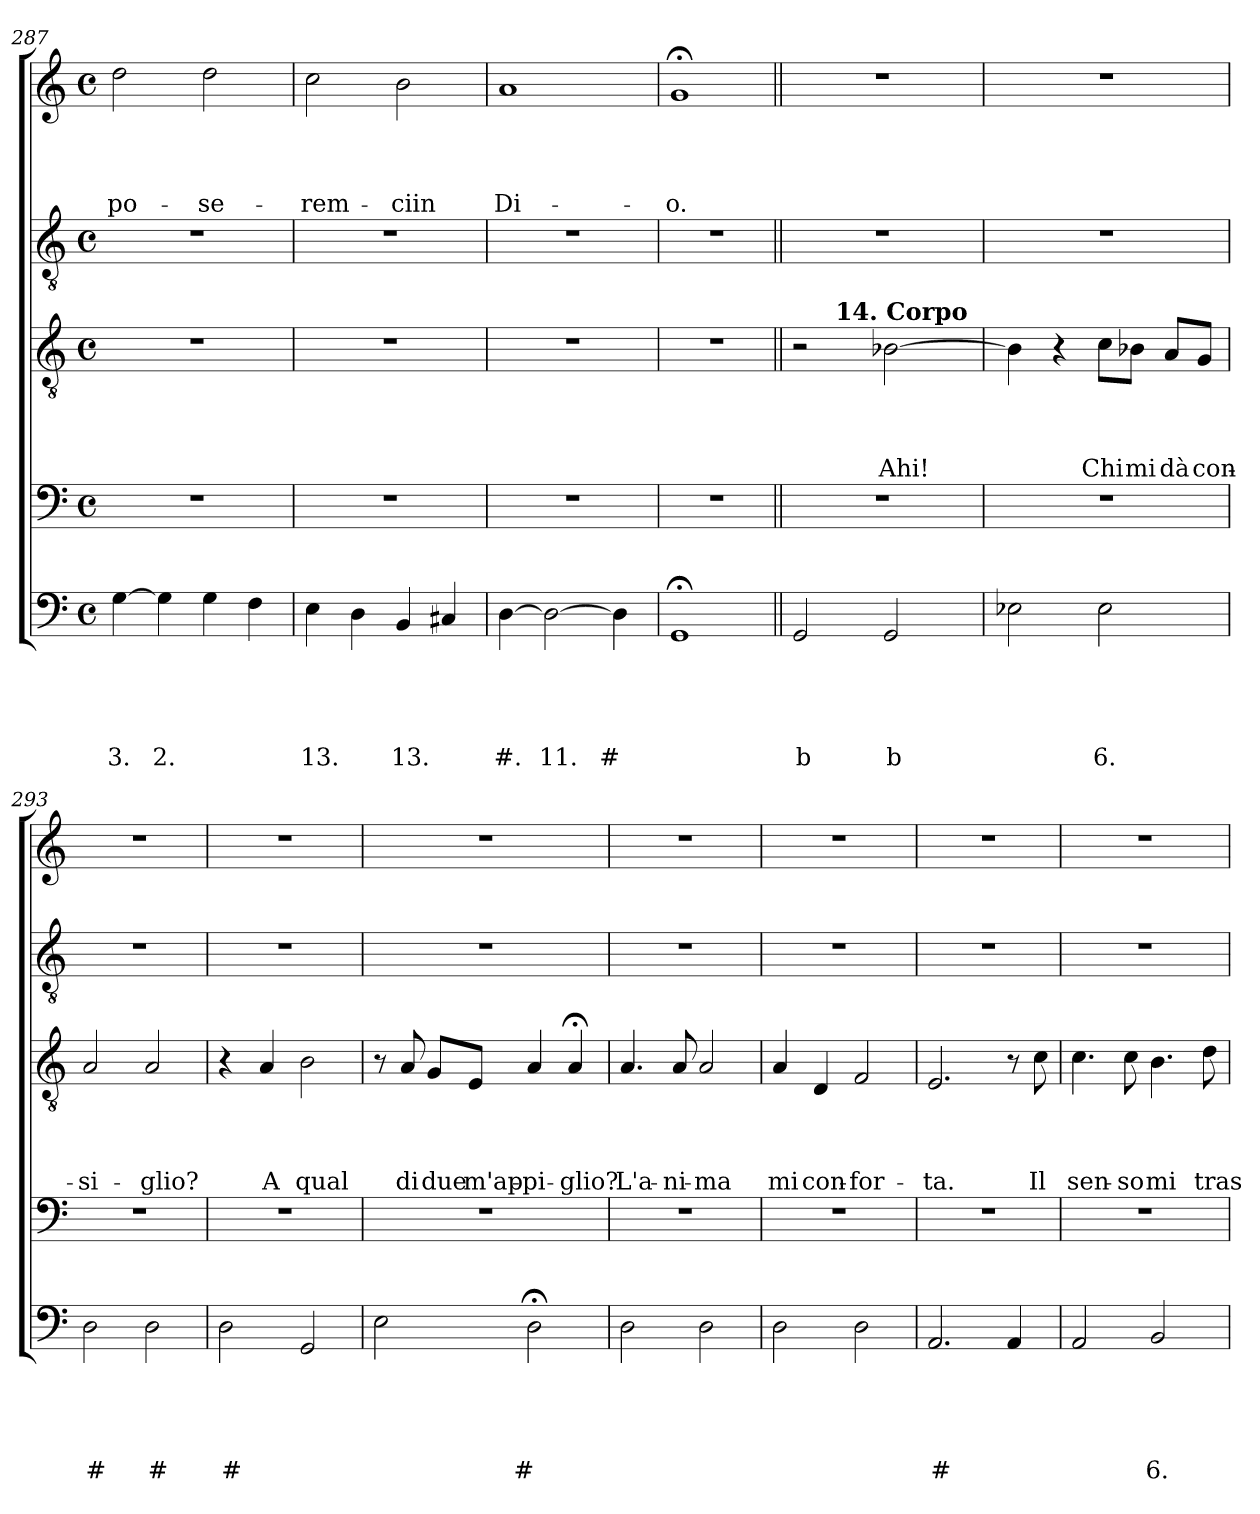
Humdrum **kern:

**kern	**text	**text	**text	**text	**text	**kern	**kern	**text	**text	**text	**text	**kern	**kern	**text	**text	**text	**text
*part5	*part5	*part5	*part5	*part5	*part5	*part4	*part3	*part3	*part3	*part3	*part3	*part2	*part1	*part1	*part1	*part1	*part1
*staff5	*staff5	*staff5	*staff5	*staff5	*staff5	*staff4	*staff3	*staff3	*staff3	*staff3	*staff3	*staff2	*staff1	*staff1	*staff1	*staff1	*staff1
*clefF4	*	*	*	*	*	*clefF4	*clefGv2	*	*	*	*	*clefGv2	*clefG2	*	*	*	*
*k[]	*	*	*	*	*	*k[]	*k[]	*	*	*	*	*k[]	*k[]	*	*	*	*
*C:	*	*	*	*	*	*C:	*C:	*	*	*	*	*C:	*C:	*	*	*	*
*M4/4	*	*	*	*	*	*M4/4	*M4/4	*	*	*	*	*M4/4	*M4/4	*	*	*	*
*met(c)	*	*	*	*	*	*met(c)	*met(c)	*	*	*	*	*met(c)	*met(c)	*	*	*	*
=287	=287	=287	=287	=287	=287	=287	=287	=287	=287	=287	=287	=287	=287	=287	=287	=287	=287
[4G\	.	.	.	.	3.	1r	1r	.	.	.	.	1r	2dd\	.	.	.	-po-
4G\]	.	.	.	.	2.	.	.	.	.	.	.	.	.	.	.	.	.
4G\	.	.	.	.	.	.	.	.	.	.	.	.	2dd\	.	.	.	-se-
4F\	.	.	.	.	.	.	.	.	.	.	.	.	.	.	.	.	.
=288	=288	=288	=288	=288	=288	=288	=288	=288	=288	=288	=288	=288	=288	=288	=288	=288	=288
4E\	.	.	.	.	13.	1r	1r	.	.	.	.	1r	2cc\	.	.	.	-rem-
4D\	.	.	.	.	.	.	.	.	.	.	.	.	.	.	.	.	.
4BB/	.	.	.	.	13.	.	.	.	.	.	.	.	2b\	.	.	.	-ciin
4C#X/	.	.	.	.	.	.	.	.	.	.	.	.	.	.	.	.	.
=289	=289	=289	=289	=289	=289	=289	=289	=289	=289	=289	=289	=289	=289	=289	=289	=289	=289
[4D\	.	.	.	.	#.	1r	1r	.	.	.	.	1r	1a	.	.	.	Di-
2D\_	.	.	.	.	11.	.	.	.	.	.	.	.	.	.	.	.	.
4D\]	.	.	.	.	#	.	.	.	.	.	.	.	.	.	.	.	.
=290	=290	=290	=290	=290	=290	=290	=290	=290	=290	=290	=290	=290	=290	=290	=290	=290	=290
1GG;<	.	.	.	.	.	1r	1r	.	.	.	.	1r	1g;<	.	.	.	-o.
!!LO:LB:g=z
=291||	=291||	=291||	=291||	=291||	=291||	=291||	=291||	=291||	=291||	=291||	=291||	=291||	=291||	=291||	=291||	=291||	=291||
*	*	*	*	*	*	*	*^	*	*	*	*	*	*	*	*	*	*
2GG/	.	.	.	.	b	1r	2r	8..ryy	.	.	.	.	1r	1r	.	.	.	.
!	!	!	!	!	!	!	!	!LO:TX:a:B:t=14. Corpo	!	!	!	!	!	!	!	!	!	!
.	.	.	.	.	.	.	.	2ryy	.	.	.	.	.	.	.	.	.	.
2GG/	.	.	.	.	b	.	[2B-X\	.	.	.	.	Ahi!	.	.	.	.	.	.
.	.	.	.	.	.	.	.	4ryy	.	.	.	.	.	.	.	.	.	.
.	.	.	.	.	.	.	.	32ryy	.	.	.	.	.	.	.	.	.	.
*	*	*	*	*	*	*	*v	*v	*	*	*	*	*	*	*	*	*	*
=292	=292	=292	=292	=292	=292	=292	=292	=292	=292	=292	=292	=292	=292	=292	=292	=292	=292
2E-X\	.	.	.	.	.	1r	4B-\]	.	.	.	.	1r	1r	.	.	.	.
.	.	.	.	.	.	.	4r	.	.	.	.	.	.	.	.	.	.
2E-\	.	.	.	.	6.	.	8c\L	.	.	.	Chi	.	.	.	.	.	.
.	.	.	.	.	.	.	8B-X\J	.	.	.	mi	.	.	.	.	.	.
.	.	.	.	.	.	.	8A/L	.	.	.	dà	.	.	.	.	.	.
.	.	.	.	.	.	.	8G/J	.	.	.	con-	.	.	.	.	.	.
=293	=293	=293	=293	=293	=293	=293	=293	=293	=293	=293	=293	=293	=293	=293	=293	=293	=293
2D\	.	.	.	.	#	1r	2A/	.	.	.	-si-	1r	1r	.	.	.	.
2D\	.	.	.	.	#	.	2A/	.	.	.	-glio?	.	.	.	.	.	.
=294	=294	=294	=294	=294	=294	=294	=294	=294	=294	=294	=294	=294	=294	=294	=294	=294	=294
2D\	.	.	.	.	#	1r	4r	.	.	.	.	1r	1r	.	.	.	.
.	.	.	.	.	.	.	4A/	.	.	.	A	.	.	.	.	.	.
2GG/	.	.	.	.	.	.	2B\	.	.	.	qual	.	.	.	.	.	.
=295	=295	=295	=295	=295	=295	=295	=295	=295	=295	=295	=295	=295	=295	=295	=295	=295	=295
2E\	.	.	.	.	.	1r	8r	.	.	.	.	1r	1r	.	.	.	.
.	.	.	.	.	.	.	8A/	.	.	.	di	.	.	.	.	.	.
.	.	.	.	.	.	.	8G/L	.	.	.	due	.	.	.	.	.	.
.	.	.	.	.	.	.	8E/J	.	.	.	m'ap-	.	.	.	.	.	.
2D;<\	.	.	.	.	#	.	4A/	.	.	.	-pi-	.	.	.	.	.	.
.	.	.	.	.	.	.	4A;</	.	.	.	-glio?	.	.	.	.	.	.
=296	=296	=296	=296	=296	=296	=296	=296	=296	=296	=296	=296	=296	=296	=296	=296	=296	=296
2D\	.	.	.	.	.	1r	4.A/	.	.	.	L'a-	1r	1r	.	.	.	.
.	.	.	.	.	.	.	8A/	.	.	.	-ni-	.	.	.	.	.	.
2D\	.	.	.	.	.	.	2A/	.	.	.	-ma	.	.	.	.	.	.
!!LO:LB:g=z
=297	=297	=297	=297	=297	=297	=297	=297	=297	=297	=297	=297	=297	=297	=297	=297	=297	=297
2D\	.	.	.	.	.	1r	4A/	.	.	.	mi	1r	1r	.	.	.	.
.	.	.	.	.	.	.	4D/	.	.	.	con-	.	.	.	.	.	.
2D\	.	.	.	.	.	.	2F/	.	.	.	-for-	.	.	.	.	.	.
=298	=298	=298	=298	=298	=298	=298	=298	=298	=298	=298	=298	=298	=298	=298	=298	=298	=298
2.AA/	.	.	.	.	#	1r	2.E/	.	.	.	-ta.	1r	1r	.	.	.	.
4AA/	.	.	.	.	.	.	8r	.	.	.	.	.	.	.	.	.	.
.	.	.	.	.	.	.	8c\	.	.	.	Il	.	.	.	.	.	.
=299	=299	=299	=299	=299	=299	=299	=299	=299	=299	=299	=299	=299	=299	=299	=299	=299	=299
2AA/	.	.	.	.	.	1r	4.c\	.	.	.	sen-	1r	1r	.	.	.	.
.	.	.	.	.	.	.	8c\	.	.	.	-so	.	.	.	.	.	.
2BB/	.	.	.	.	6.	.	4.B\	.	.	.	mi	.	.	.	.	.	.
.	.	.	.	.	.	.	8d\	.	.	.	tras-	.	.	.	.	.	.
=	=	=	=	=	=	=	=	=	=	=	=	=	=	=	=	=	=
*-	*-	*-	*-	*-	*-	*-	*-	*-	*-	*-	*-	*-	*-	*-	*-	*-	*-
